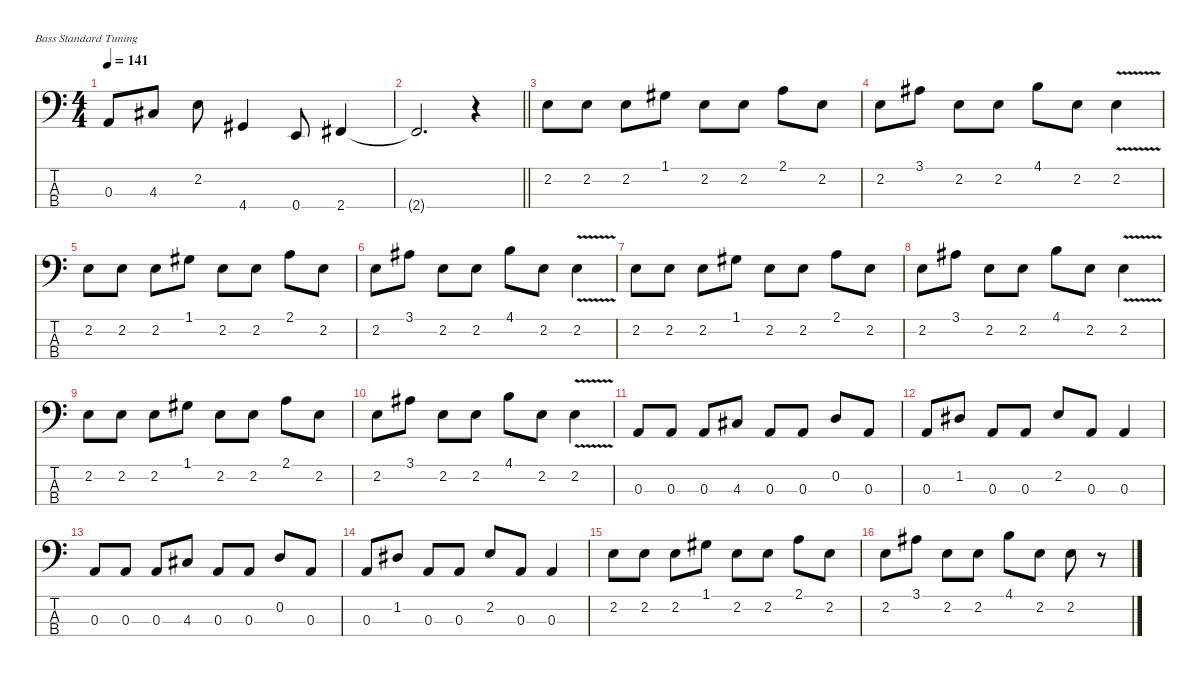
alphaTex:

\defaultSystemsLayout 4
\hideDynamics
\bracketExtendMode nobrackets
\singleTrackTrackNamePolicy hidden
\multiTrackTrackNamePolicy hidden
\otherSystemsTrackNameOrientation horizontal
\track ("Bass" "el.bs.") {instrument electricbasspick}
\staff {score tabs}
\tuning (G2 D2 A1 E1)
\ts (4 4)
\tempo 141
\clef f4
\ks c
0.3.8{dy fff beam Up} 4.3{acc #}.8{dy ff beam Up} 2.2.8{dy f beam Down} 4.4{acc #}.4{dy fff beam Up} 0.4.8{dy mf beam Up} 2.4{acc #}.4{dy ff beam Up} |
\barLineRight lightlight
2.4{t acc #}.2{d dy f beam Up} r.4{beam Up} |
2.2.8{dy ff beam Down} 2.2.8{beam Down} 2.2.8{beam Down} 1.1{acc #}.8{dy fff beam Down} 2.2.8{dy ff beam Down} 2.2.8{beam Down} 2.1.8{beam Down} 2.2.8{beam Down} |
2.2.8{beam Down} 3.1{acc #}.8{dy fff beam Down} 2.2.8{dy ff beam Down} 2.2.8{beam Down} 4.1.8{beam Down} 2.2.8{beam Down} 2.2{v}.4{beam Down} |
2.2.8{dy fff beam Down} 2.2.8{dy ff beam Down} 2.2.8{beam Down} 1.1{acc #}.8{dy fff beam Down} 2.2.8{dy ff beam Down} 2.2.8{beam Down} 2.1.8{beam Down} 2.2.8{beam Down} |
2.2.8{beam Down} 3.1{acc #}.8{dy fff beam Down} 2.2.8{dy ff beam Down} 2.2.8{beam Down} 4.1.8{beam Down} 2.2.8{beam Down} 2.2{v}.4{beam Down} |
2.2.8{beam Down} 2.2.8{beam Down} 2.2.8{beam Down} 1.1{acc #}.8{dy fff beam Down} 2.2.8{dy ff beam Down} 2.2.8{beam Down} 2.1.8{beam Down} 2.2.8{beam Down} |
2.2.8{beam Down} 3.1{acc #}.8{dy fff beam Down} 2.2.8{dy ff beam Down} 2.2.8{beam Down} 4.1.8{beam Down} 2.2.8{beam Down} 2.2{v}.4{beam Down} |
2.2.8{beam Down} 2.2.8{beam Down} 2.2.8{beam Down} 1.1{acc #}.8{dy fff beam Down} 2.2.8{dy ff beam Down} 2.2.8{beam Down} 2.1.8{beam Down} 2.2.8{beam Down} |
2.2.8{beam Down} 3.1{acc #}.8{dy fff beam Down} 2.2.8{dy ff beam Down} 2.2.8{beam Down} 4.1.8{beam Down} 2.2.8{beam Down} 2.2{v}.4{beam Down} |
0.3.8{beam Up} 0.3.8{beam Up} 0.3.8{beam Up} 4.3{acc #}.8{beam Up} 0.3.8{beam Up} 0.3.8{beam Up} 0.2.8{beam Up} 0.3.8{beam Up} |
0.3.8{beam Up} 1.2{acc #}.8{dy fff beam Up} 0.3.8{dy ff beam Up} 0.3.8{beam Up} 2.2.8{beam Up} 0.3.8{beam Up} 0.3.4{beam Up} |
0.3.8{beam Up} 0.3.8{beam Up} 0.3.8{beam Up} 4.3{acc #}.8{beam Up} 0.3.8{beam Up} 0.3.8{beam Up} 0.2.8{beam Up} 0.3.8{beam Up} |
0.3.8{dy f beam Up} 1.2{acc #}.8{dy fff beam Up} 0.3.8{dy ff beam Up} 0.3.8{dy f beam Up} 2.2.8{dy ff beam Up} 0.3.8{beam Up} 0.3.4{beam Up} |
2.2.8{beam Down} 2.2.8{beam Down} 2.2.8{dy f beam Down} 1.1{acc #}.8{dy fff beam Down} 2.2.8{dy ff beam Down} 2.2.8{dy f beam Down} 2.1.8{dy ff beam Down} 2.2.8{beam Down} |
2.2.8{dy f beam Down} 3.1{acc #}.8{dy fff beam Down} 2.2.8{dy ff beam Down} 2.2.8{dy f beam Down} 4.1.8{beam Down} 2.2.8{dy ff beam Down} 2.2.8{beam Down} r.8{beam Down}
